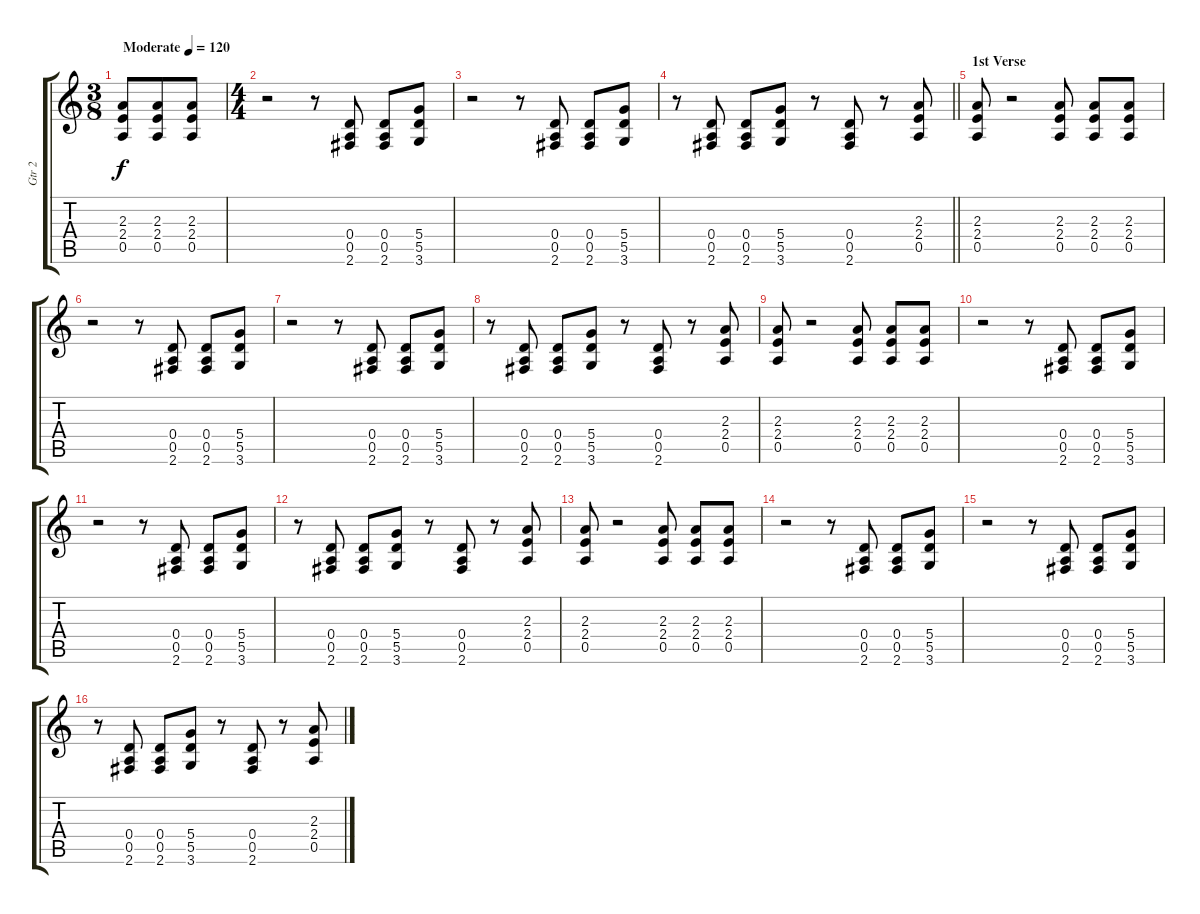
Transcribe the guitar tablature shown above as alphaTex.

\track ("Gtr 2" "Gtr 2") {instrument overdrivenguitar}
\staff {score tabs}
\tuning (E4 B3 G3 D3 A2 E2) {hide}
\ts (3 8)
\tempo (120 "Moderate")
\clef g2
\ks c
(2.3 2.4 0.5).8{dy f instrument overdrivenguitar} (2.3 2.4 0.5).8 (2.3 2.4 0.5).8 |
\ts (4 4)
r.2 r.8 (0.4 0.5 2.6).8 (0.4 0.5 2.6).8 (5.4 5.5 3.6).8 |
r.2 r.8 (0.4 0.5 2.6).8 (0.4 0.5 2.6).8 (5.4 5.5 3.6).8 |
\barLineRight lightlight
r.8 (0.4 0.5 2.6).8 (0.4 0.5 2.6).8 (5.4 5.5 3.6).8 r.8 (0.4 0.5 2.6).8 r.8 (2.3 2.4 0.5).8 |
\section ("" "1st Verse")
(2.3 2.4 0.5).8 r.2 (2.3 2.4 0.5).8 (2.3 2.4 0.5).8 (2.3 2.4 0.5).8 |
r.2 r.8 (0.4 0.5 2.6).8 (0.4 0.5 2.6).8 (5.4 5.5 3.6).8 |
r.2 r.8 (0.4 0.5 2.6).8 (0.4 0.5 2.6).8 (5.4 5.5 3.6).8 |
r.8 (0.4 0.5 2.6).8 (0.4 0.5 2.6).8 (5.4 5.5 3.6).8 r.8 (0.4 0.5 2.6).8 r.8 (2.3 2.4 0.5).8 |
(2.3 2.4 0.5).8 r.2 (2.3 2.4 0.5).8 (2.3 2.4 0.5).8 (2.3 2.4 0.5).8 |
r.2 r.8 (0.4 0.5 2.6).8 (0.4 0.5 2.6).8 (5.4 5.5 3.6).8 |
r.2 r.8 (0.4 0.5 2.6).8 (0.4 0.5 2.6).8 (5.4 5.5 3.6).8 |
r.8 (0.4 0.5 2.6).8 (0.4 0.5 2.6).8 (5.4 5.5 3.6).8 r.8 (0.4 0.5 2.6).8 r.8 (2.3 2.4 0.5).8 |
(2.3 2.4 0.5).8 r.2 (2.3 2.4 0.5).8 (2.3 2.4 0.5).8 (2.3 2.4 0.5).8 |
r.2 r.8 (0.4 0.5 2.6).8 (0.4 0.5 2.6).8 (5.4 5.5 3.6).8 |
r.2 r.8 (0.4 0.5 2.6).8 (0.4 0.5 2.6).8 (5.4 5.5 3.6).8 |
r.8 (0.4 0.5 2.6).8 (0.4 0.5 2.6).8 (5.4 5.5 3.6).8 r.8 (0.4 0.5 2.6).8 r.8 (2.3 2.4 0.5).8
